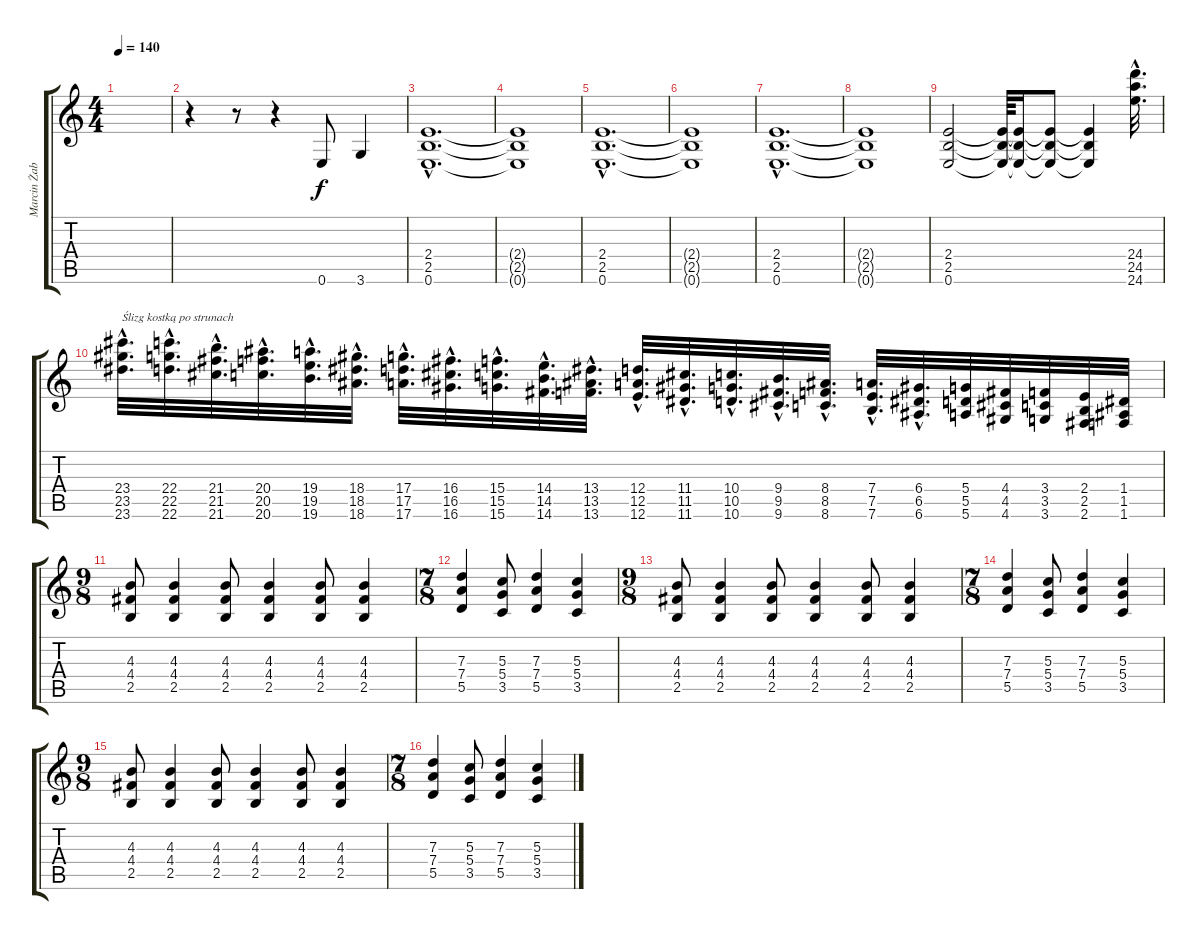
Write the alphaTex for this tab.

\track ("Marcin Żabiełowicz (Rytmiczna)" "Marcin Żab") {instrument overdrivenguitar}
\staff {score tabs}
\tuning (E4 B3 G3 D3 A2 E2) {hide}
\ts (4 4)
\tempo 140
\clef g2
\ks c
|
r.4{instrument overdrivenguitar} r.8 r.4 0.6.8 3.6.4 |
(2.4{hac} 2.5{hac} 0.6{hac}).1{d} |
(2.4{t} 2.5{t} 0.6{t}).1 |
(2.4{hac} 2.5{hac} 0.6{hac}).1{d} |
(2.4{t} 2.5{t} 0.6{t}).1 |
(2.4{hac} 2.5{hac} 0.6{hac}).1{d} |
(2.4{t} 2.5{t} 0.6{t}).1 |
(2.4 2.5 0.6).2 (2.4{t} 2.5{t} 0.6{t}).64 (2.4{t} 2.5{t} 0.6{t}).16 (2.4{t} 2.5{t} 0.6{t}).8 (2.4{t} 2.5{t} 0.6{t}).4 (24.4{hac} 24.5{hac} 24.6{hac}).32{d} |
(23.4{hac} 23.5{hac} 23.6{hac}).32{d txt "Ślizg kostką po strunach"} (22.4{hac} 22.5{hac} 22.6{hac}).32{d} (21.4{hac} 21.5{hac} 21.6{hac}).32{d} (20.4{hac} 20.5{hac} 20.6{hac}).32{d} (19.4{hac} 19.5{hac} 19.6{hac}).32{d} (18.4{hac} 18.5{hac} 18.6{hac}).32{d} (17.4{hac} 17.5{hac} 17.6{hac}).32{d} (16.4{hac} 16.5{hac} 16.6{hac}).32{d} (15.4{hac} 15.5{hac} 15.6{hac}).32{d} (14.4{hac} 14.5{hac} 14.6{hac}).32{d} (13.4{hac} 13.5{hac} 13.6{hac}).32{d} (12.4{hac} 12.5{hac} 12.6{hac}).32{d} (11.4{hac} 11.5{hac} 11.6{hac}).32{d} (10.4{hac} 10.5{hac} 10.6{hac}).32{d} (9.4{hac} 9.5{hac} 9.6{hac}).32{d} (8.4{hac} 8.5{hac} 8.6{hac}).32{d} (7.4{hac} 7.5{hac} 7.6{hac}).32{d} (6.4{hac} 6.5{hac} 6.6{hac}).32{d} (5.4 5.5 5.6).32 (4.4 4.5 4.6).32 (3.4 3.5 3.6).32 (2.4 2.5 2.6).32 (1.4 1.5 1.6).32 |
\ts (9 8)
(4.3 4.4 2.5).8 (4.3 4.4 2.5).4 (4.3 4.4 2.5).8 (4.3 4.4 2.5).4 (4.3 4.4 2.5).8 (4.3 4.4 2.5).4 |
\ts (7 8)
(7.3 7.4 5.5).4 (5.3 5.4 3.5).8 (7.3 7.4 5.5).4 (5.3 5.4 3.5).4 |
\ts (9 8)
(4.3 4.4 2.5).8 (4.3 4.4 2.5).4 (4.3 4.4 2.5).8 (4.3 4.4 2.5).4 (4.3 4.4 2.5).8 (4.3 4.4 2.5).4 |
\ts (7 8)
(7.3 7.4 5.5).4 (5.3 5.4 3.5).8 (7.3 7.4 5.5).4 (5.3 5.4 3.5).4 |
\ts (9 8)
(4.3 4.4 2.5).8 (4.3 4.4 2.5).4 (4.3 4.4 2.5).8 (4.3 4.4 2.5).4 (4.3 4.4 2.5).8 (4.3 4.4 2.5).4 |
\ts (7 8)
(7.3 7.4 5.5).4 (5.3 5.4 3.5).8 (7.3 7.4 5.5).4 (5.3 5.4 3.5).4
